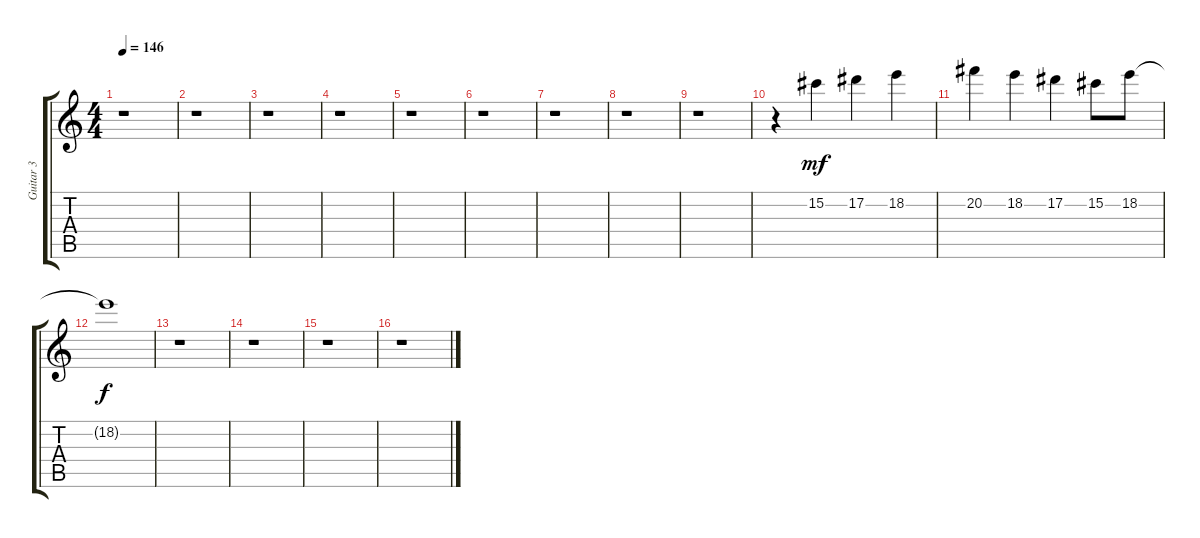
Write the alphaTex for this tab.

\track ("Guitar 3" "Guitar 3") {instrument overdrivenguitar}
\staff {score tabs}
\tuning (Eb4 Bb3 Gb3 Db3 Ab2 Eb2) {hide}
\ts (4 4)
\tempo 146
\clef g2
\ks c
r.1{dy mf} |
r.1 |
r.1 |
r.1 |
r.1 |
r.1 |
r.1 |
r.1 |
r.1 |
r.4 15.2.4 17.2.4 18.2.4 |
20.2.4 18.2.4 17.2.4 15.2.8 18.2.8 |
18.2{t}.1{dy f} |
r.1 |
r.1 |
r.1 |
r.1
